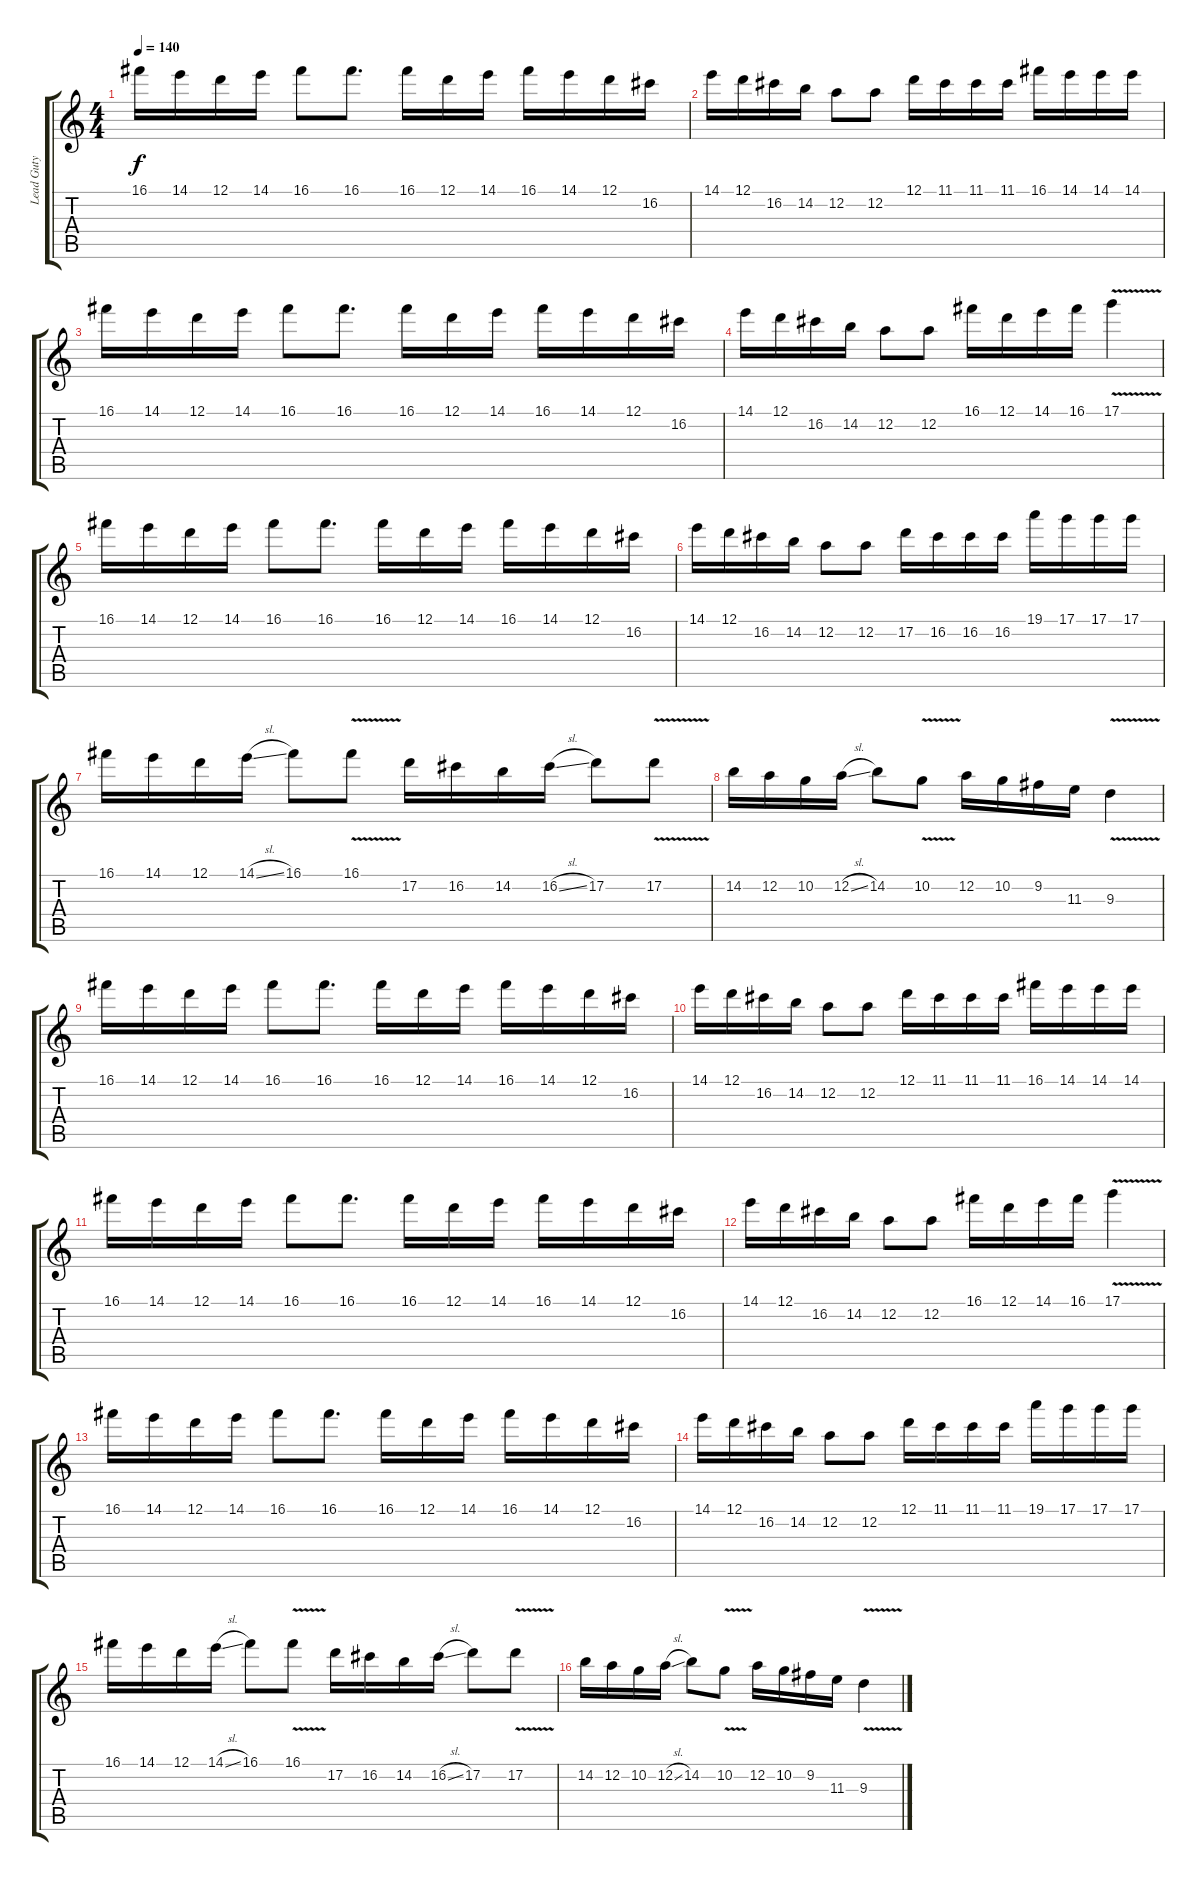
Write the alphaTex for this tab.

\track ("Lead Guty" "Lead Guty") {instrument distortionguitar}
\staff {score tabs}
\tuning (D4 A3 F3 C3 G2 D2) {hide}
\ts (4 4)
\tempo 140
\clef g2
\ks c
16.1.16{dy f} 14.1.16 12.1.16 14.1.16 16.1.8 16.1.8{d} 16.1.16 12.1.16 14.1.16 16.1.16 14.1.16 12.1.16 16.2.16 |
14.1.16 12.1.16 16.2.16 14.2.16 12.2.8 12.2.8 12.1.16 11.1.16 11.1.16 11.1.16 16.1.16 14.1.16 14.1.16 14.1.16 |
16.1.16 14.1.16 12.1.16 14.1.16 16.1.8 16.1.8{d} 16.1.16 12.1.16 14.1.16 16.1.16 14.1.16 12.1.16 16.2.16 |
14.1.16 12.1.16 16.2.16 14.2.16 12.2.8 12.2.8 16.1.16 12.1.16 14.1.16 16.1.16 17.1{v}.4 |
16.1.16 14.1.16 12.1.16 14.1.16 16.1.8 16.1.8{d} 16.1.16 12.1.16 14.1.16 16.1.16 14.1.16 12.1.16 16.2.16 |
14.1.16 12.1.16 16.2.16 14.2.16 12.2.8 12.2.8 17.2.16 16.2.16 16.2.16 16.2.16 19.1.16 17.1.16 17.1.16 17.1.16 |
16.1.16 14.1.16 12.1.16 14.1{sl}.16 16.1.8 16.1{v}.8 17.2.16 16.2.16 14.2.16 16.2{sl}.16 17.2.8 17.2{v}.8 |
14.2.16 12.2.16 10.2.16 12.2{sl}.16 14.2.8 10.2{v}.8 12.2.16 10.2.16 9.2.16 11.3.16 9.3{v}.4 |
16.1.16 14.1.16 12.1.16 14.1.16 16.1.8 16.1.8{d} 16.1.16 12.1.16 14.1.16 16.1.16 14.1.16 12.1.16 16.2.16 |
14.1.16 12.1.16 16.2.16 14.2.16 12.2.8 12.2.8 12.1.16 11.1.16 11.1.16 11.1.16 16.1.16 14.1.16 14.1.16 14.1.16 |
16.1.16 14.1.16 12.1.16 14.1.16 16.1.8 16.1.8{d} 16.1.16 12.1.16 14.1.16 16.1.16 14.1.16 12.1.16 16.2.16 |
14.1.16 12.1.16 16.2.16 14.2.16 12.2.8 12.2.8 16.1.16 12.1.16 14.1.16 16.1.16 17.1{v}.4 |
16.1.16 14.1.16 12.1.16 14.1.16 16.1.8 16.1.8{d} 16.1.16 12.1.16 14.1.16 16.1.16 14.1.16 12.1.16 16.2.16 |
14.1.16 12.1.16 16.2.16 14.2.16 12.2.8 12.2.8 12.1.16 11.1.16 11.1.16 11.1.16 19.1.16 17.1.16 17.1.16 17.1.16 |
16.1.16 14.1.16 12.1.16 14.1{sl}.16 16.1.8 16.1{v}.8 17.2.16 16.2.16 14.2.16 16.2{sl}.16 17.2.8 17.2{v}.8 |
14.2.16 12.2.16 10.2.16 12.2{sl}.16 14.2.8 10.2{v}.8 12.2.16 10.2.16 9.2.16 11.3.16 9.3{v}.4
